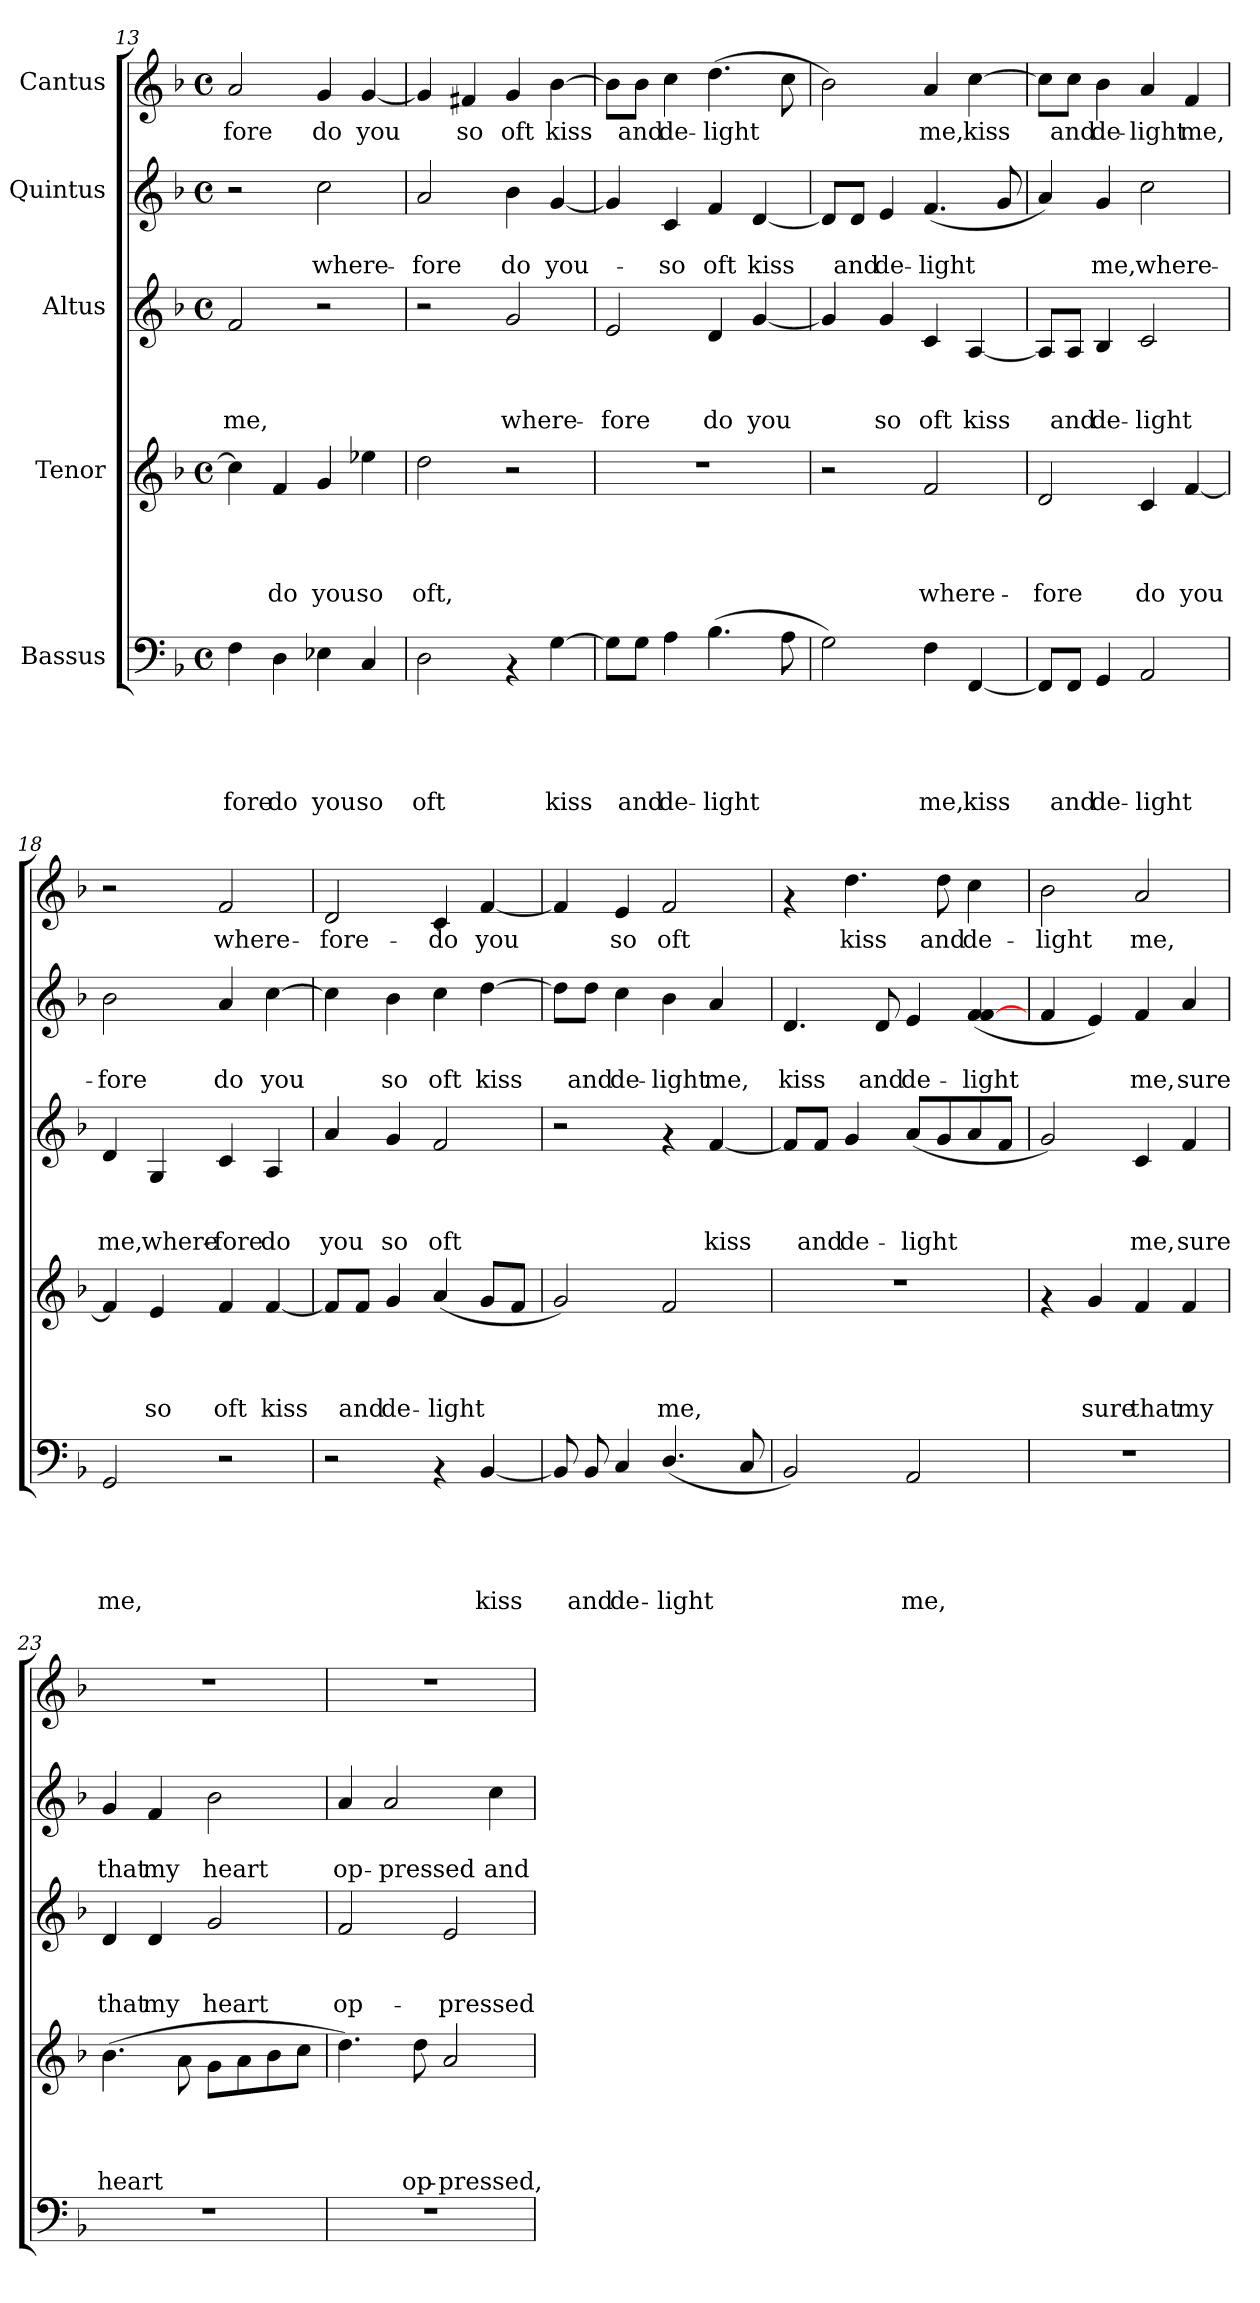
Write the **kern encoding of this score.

**kern	**text	**text	**text	**text	**text	**kern	**text	**text	**text	**text	**kern	**text	**text	**text	**kern	**text	**text	**kern	**text
*part5	*part5	*part5	*part5	*part5	*part5	*part4	*part4	*part4	*part4	*part4	*part3	*part3	*part3	*part3	*part2	*part2	*part2	*part1	*part1
*staff5	*staff5	*staff5	*staff5	*staff5	*staff5	*staff4	*staff4	*staff4	*staff4	*staff4	*staff3	*staff3	*staff3	*staff3	*staff2	*staff2	*staff2	*staff1	*staff1
*I"Bassus	*	*	*	*	*	*I"Tenor	*	*	*	*	*I"Altus	*	*	*	*I"Quintus	*	*	*I"Cantus	*
!!LO:PB:g=z
*clefF4	*	*	*	*	*	*clefG2	*	*	*	*	*clefG2	*	*	*	*clefG2	*	*	*clefG2	*
*k[b-]	*	*	*	*	*	*k[b-]	*	*	*	*	*k[b-]	*	*	*	*k[b-]	*	*	*k[b-]	*
*F:	*	*	*	*	*	*F:	*	*	*	*	*F:	*	*	*	*F:	*	*	*F:	*
*M4/4	*	*	*	*	*	*M4/4	*	*	*	*	*M4/4	*	*	*	*M4/4	*	*	*M4/4	*
*met(c)	*	*	*	*	*	*met(c)	*	*	*	*	*met(c)	*	*	*	*met(c)	*	*	*met(c)	*
=13	=13	=13	=13	=13	=13	=13	=13	=13	=13	=13	=13	=13	=13	=13	=13	=13	=13	=13	=13
!	!	!	!	!	!LO:LY:b	!	!	!	!	!	!	!	!	!LO:LY:b	!	!	!	!	!LO:LY:b
4F\	.	.	.	.	-fore	4cc\]	.	.	.	.	2f/	.	.	me,	2r	.	.	2a/	-fore
!	!	!	!	!	!LO:LY:b	!	!	!	!	!LO:LY:b	!	!	!	!	!	!	!	!	!
4D\	.	.	.	.	do	4f/	.	.	.	do	.	.	.	.	.	.	.	.	.
!	!	!	!	!	!LO:LY:b	!	!	!	!	!LO:LY:b	!	!	!	!	!	!	!LO:LY:b	!	!LO:LY:b
4E-X\	.	.	.	.	you	4g/	.	.	.	you	2r	.	.	.	2cc\	.	where-	4g/	do
!	!	!	!	!	!LO:LY:b	!	!	!	!	!LO:LY:b	!	!	!	!	!	!	!	!	!LO:LY:b
4C/	.	.	.	.	so	4ee-X\	.	.	.	so	.	.	.	.	.	.	.	[<4g/	you
=14	=14	=14	=14	=14	=14	=14	=14	=14	=14	=14	=14	=14	=14	=14	=14	=14	=14	=14	=14
!	!	!	!	!	!LO:LY:b	!	!	!	!	!LO:LY:b	!	!	!	!	!	!	!LO:LY:b	!	!
2D\	.	.	.	.	oft	2dd\	.	.	.	oft,	2r	.	.	.	2a/	.	-fore	4g/]	.
!	!	!	!	!	!	!	!	!	!	!	!	!	!	!	!	!	!	!	!LO:LY:b
.	.	.	.	.	.	.	.	.	.	.	.	.	.	.	.	.	.	4f#X/	so
!	!	!	!	!	!	!	!	!	!	!	!	!	!	!LO:LY:b	!	!	!LO:LY:b	!	!LO:LY:b
4rAA	.	.	.	.	.	2r	.	.	.	.	2g/	.	.	where-	4b-\	.	do	4g/	oft
!	!	!	!	!	!LO:LY:b	!	!	!	!	!	!	!	!	!	!	!	!LO:LY:b	!	!LO:LY:b
[>4G\	.	.	.	.	kiss	.	.	.	.	.	.	.	.	.	[<4g/	.	you-	[>4b-\	kiss
=15	=15	=15	=15	=15	=15	=15	=15	=15	=15	=15	=15	=15	=15	=15	=15	=15	=15	=15	=15
!	!	!	!	!	!	!	!	!	!	!	!	!	!	!LO:LY:b	!	!	!	!	!
8G\L]	.	.	.	.	.	1r	.	.	.	.	2e/	.	.	-fore	4g/]	.	.	8b-\L]	.
!	!	!	!	!	!LO:LY:b	!	!	!	!	!	!	!	!	!	!	!	!	!	!LO:LY:b
8G\J	.	.	.	.	and	.	.	.	.	.	.	.	.	.	.	.	.	8b-\J	and
!	!	!	!	!	!LO:LY:b	!	!	!	!	!	!	!	!	!	!	!	!LO:LY:b	!	!LO:LY:b
4A\	.	.	.	.	de-	.	.	.	.	.	.	.	.	.	4c/	.	-so	4cc\	de-
!	!	!	!	!	!LO:LY:b	!	!	!	!	!	!	!	!	!LO:LY:b	!	!	!LO:LY:b	!	!LO:LY:b
(>4.B-\	.	.	.	.	-light	.	.	.	.	.	4d/	.	.	do	4f/	.	oft	(>4.dd\	-light
!	!	!	!	!	!	!	!	!	!	!	!	!	!	!LO:LY:b	!	!	!LO:LY:b	!	!
.	.	.	.	.	.	.	.	.	.	.	[<4g/	.	.	you	[<4d/	.	kiss	.	.
8A\	.	.	.	.	.	.	.	.	.	.	.	.	.	.	.	.	.	8cc\	.
=16	=16	=16	=16	=16	=16	=16	=16	=16	=16	=16	=16	=16	=16	=16	=16	=16	=16	=16	=16
2G\)	.	.	.	.	.	2r	.	.	.	.	4g/]	.	.	.	8d/L]	.	.	2b-\)	.
!	!	!	!	!	!	!	!	!	!	!	!	!	!	!	!	!	!LO:LY:b	!	!
.	.	.	.	.	.	.	.	.	.	.	.	.	.	.	8d/J	.	and	.	.
!	!	!	!	!	!	!	!	!	!	!	!	!	!	!LO:LY:b	!	!	!LO:LY:b	!	!
.	.	.	.	.	.	.	.	.	.	.	4g/	.	.	so	4e/	.	de-	.	.
!	!	!	!	!	!LO:LY:b	!	!	!	!	!LO:LY:b	!	!	!	!LO:LY:b	!	!	!LO:LY:b	!	!LO:LY:b
4F\	.	.	.	.	me,	2f/	.	.	.	where-	4c/	.	.	oft	(<4.f/	.	-light	4a/	me,
!	!	!	!	!	!LO:LY:b	!	!	!	!	!	!	!	!	!LO:LY:b	!	!	!	!	!LO:LY:b
[<4FF/	.	.	.	.	kiss	.	.	.	.	.	[<4A/	.	.	kiss	.	.	.	[>4cc\	kiss
.	.	.	.	.	.	.	.	.	.	.	.	.	.	.	8g/	.	.	.	.
=17	=17	=17	=17	=17	=17	=17	=17	=17	=17	=17	=17	=17	=17	=17	=17	=17	=17	=17	=17
!	!	!	!	!	!	!	!	!	!	!LO:LY:b	!	!	!	!	!	!	!	!	!
8FF/L]	.	.	.	.	.	2d/	.	.	.	-fore	8A/L]	.	.	.	4a/)	.	.	8cc\L]	.
!	!	!	!	!	!LO:LY:b	!	!	!	!	!	!	!	!	!LO:LY:b	!	!	!	!	!LO:LY:b
8FF/J	.	.	.	.	and	.	.	.	.	.	8A/J	.	.	and	.	.	.	8cc\J	and
!	!	!	!	!	!LO:LY:b	!	!	!	!	!	!	!	!	!LO:LY:b	!	!	!LO:LY:b	!	!LO:LY:b
4GG/	.	.	.	.	de-	.	.	.	.	.	4B-/	.	.	de-	4g/	.	me,	4b-\	de-
!	!	!	!	!	!LO:LY:b	!	!	!	!	!LO:LY:b	!	!	!	!LO:LY:b	!	!	!LO:LY:b	!	!LO:LY:b
2AA/	.	.	.	.	-light	4c/	.	.	.	do	2c/	.	.	-light	2cc\	.	where-	4a/	-light
!	!	!	!	!	!	!	!	!	!	!LO:LY:b	!	!	!	!	!	!	!	!	!LO:LY:b
.	.	.	.	.	.	[>4f/	.	.	.	you	.	.	.	.	.	.	.	4f/	me,
!!LO:PB:g=z
=18	=18	=18	=18	=18	=18	=18	=18	=18	=18	=18	=18	=18	=18	=18	=18	=18	=18	=18	=18
!	!	!	!	!	!LO:LY:b	!	!	!	!	!	!	!	!	!LO:LY:b	!	!	!LO:LY:b	!	!
2GG/	.	.	.	.	me,	4f/]	.	.	.	.	4d/	.	.	me,	2b-\	.	-fore	2r	.
!	!	!	!	!	!	!	!	!	!	!LO:LY:b	!	!	!	!LO:LY:b	!	!	!	!	!
.	.	.	.	.	.	4e/	.	.	.	so	4G/	.	.	where-	.	.	.	.	.
!	!	!	!	!	!	!	!	!	!	!LO:LY:b	!	!	!	!LO:LY:b	!	!	!LO:LY:b	!	!LO:LY:b
2r	.	.	.	.	.	4f/	.	.	.	oft	4c/	.	.	-fore	4a/	.	do	2f/	where-
!	!	!	!	!	!	!	!	!	!	!LO:LY:b	!	!	!	!LO:LY:b	!	!	!LO:LY:b	!	!
.	.	.	.	.	.	[<4f/	.	.	.	kiss	4A/	.	.	do	[>4cc\	.	you	.	.
=19	=19	=19	=19	=19	=19	=19	=19	=19	=19	=19	=19	=19	=19	=19	=19	=19	=19	=19	=19
!	!	!	!	!	!	!	!	!	!	!	!	!	!	!LO:LY:b	!	!	!	!	!LO:LY:b
2r	.	.	.	.	.	8f/L]	.	.	.	.	4a/	.	.	you	4cc\]	.	.	2d/	-fore-
!	!	!	!	!	!	!	!	!	!	!LO:LY:b	!	!	!	!	!	!	!	!	!
.	.	.	.	.	.	8f/J	.	.	.	and	.	.	.	.	.	.	.	.	.
!	!	!	!	!	!	!	!	!	!	!LO:LY:b	!	!	!	!LO:LY:b	!	!	!LO:LY:b	!	!
.	.	.	.	.	.	4g/	.	.	.	de-	4g/	.	.	so	4b-\	.	so	.	.
!	!	!	!	!	!	!	!	!	!	!LO:LY:b	!	!	!	!LO:LY:b	!	!	!LO:LY:b	!	!LO:LY:b
4rAA	.	.	.	.	.	(<4a/	.	.	.	-light	2f/	.	.	oft	4cc\	.	oft	4c/	-do
!	!	!	!	!	!LO:LY:b	!	!	!	!	!	!	!	!	!	!	!	!LO:LY:b	!	!LO:LY:b
[<4BB-/	.	.	.	.	kiss	8g/L	.	.	.	.	.	.	.	.	[>4dd\	.	kiss	[<4f/	you
.	.	.	.	.	.	8f/J	.	.	.	.	.	.	.	.	.	.	.	.	.
=20	=20	=20	=20	=20	=20	=20	=20	=20	=20	=20	=20	=20	=20	=20	=20	=20	=20	=20	=20
8BB-/]	.	.	.	.	.	2g/)	.	.	.	.	2r	.	.	.	8dd\L]	.	.	4f/]	.
!	!	!	!	!	!LO:LY:b	!	!	!	!	!	!	!	!	!	!	!	!LO:LY:b	!	!
8BB-/	.	.	.	.	and	.	.	.	.	.	.	.	.	.	8dd\J	.	and	.	.
!	!	!	!	!	!LO:LY:b	!	!	!	!	!	!	!	!	!	!	!	!LO:LY:b	!	!LO:LY:b
4C/	.	.	.	.	de-	.	.	.	.	.	.	.	.	.	4cc\	.	de-	4e/	so
!	!	!	!	!	!LO:LY:b	!	!	!	!	!LO:LY:b	!	!	!	!	!	!	!LO:LY:b	!	!LO:LY:b
(<4.D/	.	.	.	.	-light	2f/	.	.	.	me,	4rf	.	.	.	4b-\	.	-light	2f/	oft
!	!	!	!	!	!	!	!	!	!	!	!	!	!	!LO:LY:b	!	!	!LO:LY:b	!	!
.	.	.	.	.	.	.	.	.	.	.	[<4f/	.	.	kiss	4a/	.	me,	.	.
8C/	.	.	.	.	.	.	.	.	.	.	.	.	.	.	.	.	.	.	.
=21	=21	=21	=21	=21	=21	=21	=21	=21	=21	=21	=21	=21	=21	=21	=21	=21	=21	=21	=21
!	!	!	!	!	!	!	!	!	!	!	!	!	!	!	!	!	!LO:LY:b	!	!
2BB-/)	.	.	.	.	.	1r	.	.	.	.	8f/L]	.	.	.	4.d/	.	kiss	4rf	.
!	!	!	!	!	!	!	!	!	!	!	!	!	!	!LO:LY:b	!	!	!	!	!
.	.	.	.	.	.	.	.	.	.	.	8f/J	.	.	and	.	.	.	.	.
!	!	!	!	!	!	!	!	!	!	!	!	!	!	!LO:LY:b	!	!	!	!	!LO:LY:b
.	.	.	.	.	.	.	.	.	.	.	4g/	.	.	de-	.	.	.	4.dd\	kiss
!	!	!	!	!	!	!	!	!	!	!	!	!	!	!	!	!	!LO:LY:b	!	!
.	.	.	.	.	.	.	.	.	.	.	.	.	.	.	8d/	.	and	.	.
!	!	!	!	!	!LO:LY:b	!	!	!	!	!	!	!	!	!LO:LY:b	!	!	!LO:LY:b	!	!
2AA/	.	.	.	.	me,	.	.	.	.	.	(<8a/L	.	.	-light	4e/	.	de-	.	.
!	!	!	!	!	!	!	!	!	!	!	!	!	!	!	!	!	!	!	!LO:LY:b
.	.	.	.	.	.	.	.	.	.	.	8g/	.	.	.	.	.	.	8dd\	and
!	!	!	!	!	!	!	!	!	!	!	!	!	!	!	!	!	!LO:LY:b	!	!LO:LY:b
.	.	.	.	.	.	.	.	.	.	.	8a/	.	.	.	(<4f/ [<4f/	.	-light	4cc\	de-
.	.	.	.	.	.	.	.	.	.	.	8f/J	.	.	.	.	.	.	.	.
!!LO:LB:g=z
=22	=22	=22	=22	=22	=22	=22	=22	=22	=22	=22	=22	=22	=22	=22	=22	=22	=22	=22	=22
!	!	!	!	!	!	!	!	!	!	!	!	!	!	!	!	!	!	!	!LO:LY:b
1r	.	.	.	.	.	4rf	.	.	.	.	2g/)	.	.	.	4f/	.	.	2b-\	-light
!	!	!	!	!	!	!	!	!	!	!LO:LY:b	!	!	!	!	!	!	!	!	!
.	.	.	.	.	.	4g/	.	.	.	sure	.	.	.	.	4e/)	.	.	.	.
!	!	!	!	!	!	!	!	!	!	!LO:LY:b	!	!	!	!LO:LY:b	!	!	!LO:LY:b	!	!LO:LY:b
.	.	.	.	.	.	4f/	.	.	.	that	4c/	.	.	me,	4f/	.	me,	2a/	me,
!	!	!	!	!	!	!	!	!	!	!LO:LY:b	!	!	!	!LO:LY:b	!	!	!LO:LY:b	!	!
.	.	.	.	.	.	4f/	.	.	.	my	4f/	.	.	sure	4a/	.	sure	.	.
=23	=23	=23	=23	=23	=23	=23	=23	=23	=23	=23	=23	=23	=23	=23	=23	=23	=23	=23	=23
!	!	!	!	!	!	!	!	!	!	!LO:LY:b	!	!	!	!LO:LY:b	!	!	!LO:LY:b	!	!
1r	.	.	.	.	.	(>4.b-\	.	.	.	heart	4d/	.	.	that	4g/	.	that	1r	.
!	!	!	!	!	!	!	!	!	!	!	!	!	!	!LO:LY:b	!	!	!LO:LY:b	!	!
.	.	.	.	.	.	.	.	.	.	.	4d/	.	.	my	4f/	.	my	.	.
.	.	.	.	.	.	8a\	.	.	.	.	.	.	.	.	.	.	.	.	.
!	!	!	!	!	!	!	!	!	!	!	!	!	!	!LO:LY:b	!	!	!LO:LY:b	!	!
.	.	.	.	.	.	8g\L	.	.	.	.	2g/	.	.	heart	2b-\	.	heart	.	.
.	.	.	.	.	.	8a\	.	.	.	.	.	.	.	.	.	.	.	.	.
.	.	.	.	.	.	8b-\	.	.	.	.	.	.	.	.	.	.	.	.	.
.	.	.	.	.	.	8cc\J	.	.	.	.	.	.	.	.	.	.	.	.	.
=24	=24	=24	=24	=24	=24	=24	=24	=24	=24	=24	=24	=24	=24	=24	=24	=24	=24	=24	=24
!	!	!	!	!	!	!	!	!	!	!	!	!	!	!LO:LY:b	!	!	!LO:LY:b	!	!
1r	.	.	.	.	.	4.dd\)	.	.	.	.	2f/	.	.	op-	4a/	.	op-	1r	.
!	!	!	!	!	!	!	!	!	!	!	!	!	!	!	!	!	!LO:LY:b	!	!
.	.	.	.	.	.	.	.	.	.	.	.	.	.	.	2a/	.	-pressed	.	.
!	!	!	!	!	!	!	!	!	!	!LO:LY:b	!	!	!	!	!	!	!	!	!
.	.	.	.	.	.	8dd\	.	.	.	op-	.	.	.	.	.	.	.	.	.
!	!	!	!	!	!	!	!	!	!	!LO:LY:b	!	!	!	!LO:LY:b	!	!	!	!	!
.	.	.	.	.	.	2a/	.	.	.	-pressed,	2e/	.	.	-pressed	.	.	.	.	.
!	!	!	!	!	!	!	!	!	!	!	!	!	!	!	!	!	!LO:LY:b	!	!
.	.	.	.	.	.	.	.	.	.	.	.	.	.	.	4cc\	.	and	.	.
=	=	=	=	=	=	=	=	=	=	=	=	=	=	=	=	=	=	=	=
*-	*-	*-	*-	*-	*-	*-	*-	*-	*-	*-	*-	*-	*-	*-	*-	*-	*-	*-	*-
